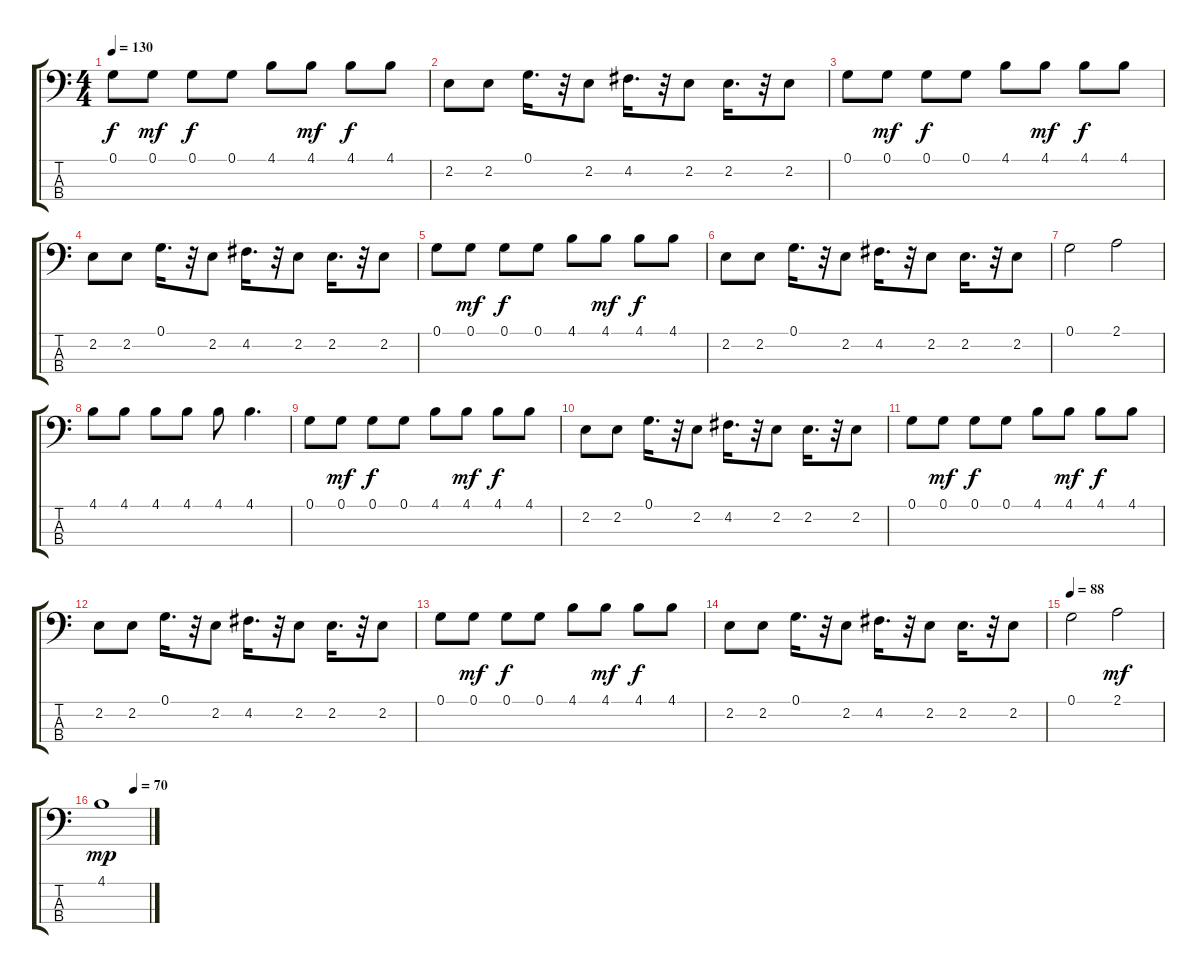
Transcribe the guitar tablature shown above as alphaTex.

\track "" {instrument electricbassfinger}
\staff {score tabs}
\tuning (G2 D2 A1 E1) {hide}
\ts (4 4)
\tempo 130
\clef f4
\ks c
0.1.8{dy f} 0.1.8{dy mf} 0.1.8{dy f} 0.1.8 4.1.8 4.1.8{dy mf} 4.1.8{dy f} 4.1.8 |
2.2.8 2.2.8 0.1.16{d} r.32 2.2.8 4.2.16{d} r.32 2.2.8 2.2.16{d} r.32 2.2.8 |
0.1.8 0.1.8{dy mf} 0.1.8{dy f} 0.1.8 4.1.8 4.1.8{dy mf} 4.1.8{dy f} 4.1.8 |
2.2.8 2.2.8 0.1.16{d} r.32 2.2.8 4.2.16{d} r.32 2.2.8 2.2.16{d} r.32 2.2.8 |
0.1.8 0.1.8{dy mf} 0.1.8{dy f} 0.1.8 4.1.8 4.1.8{dy mf} 4.1.8{dy f} 4.1.8 |
2.2.8 2.2.8 0.1.16{d} r.32 2.2.8 4.2.16{d} r.32 2.2.8 2.2.16{d} r.32 2.2.8 |
0.1.2 2.1.2 |
4.1.8 4.1.8 4.1.8 4.1.8 4.1.8 4.1.4{d} |
0.1.8 0.1.8{dy mf} 0.1.8{dy f} 0.1.8 4.1.8 4.1.8{dy mf} 4.1.8{dy f} 4.1.8 |
2.2.8 2.2.8 0.1.16{d} r.32 2.2.8 4.2.16{d} r.32 2.2.8 2.2.16{d} r.32 2.2.8 |
0.1.8 0.1.8{dy mf} 0.1.8{dy f} 0.1.8 4.1.8 4.1.8{dy mf} 4.1.8{dy f} 4.1.8 |
2.2.8 2.2.8 0.1.16{d} r.32 2.2.8 4.2.16{d} r.32 2.2.8 2.2.16{d} r.32 2.2.8 |
0.1.8 0.1.8{dy mf} 0.1.8{dy f} 0.1.8 4.1.8 4.1.8{dy mf} 4.1.8{dy f} 4.1.8 |
2.2.8 2.2.8 0.1.16{d} r.32 2.2.8 4.2.16{d} r.32 2.2.8 2.2.16{d} r.32 2.2.8 |
\tempo 88
0.1.2 2.1.2{dy mf} |
\tempo (70 0.6875)
4.1.1{dy mp}
